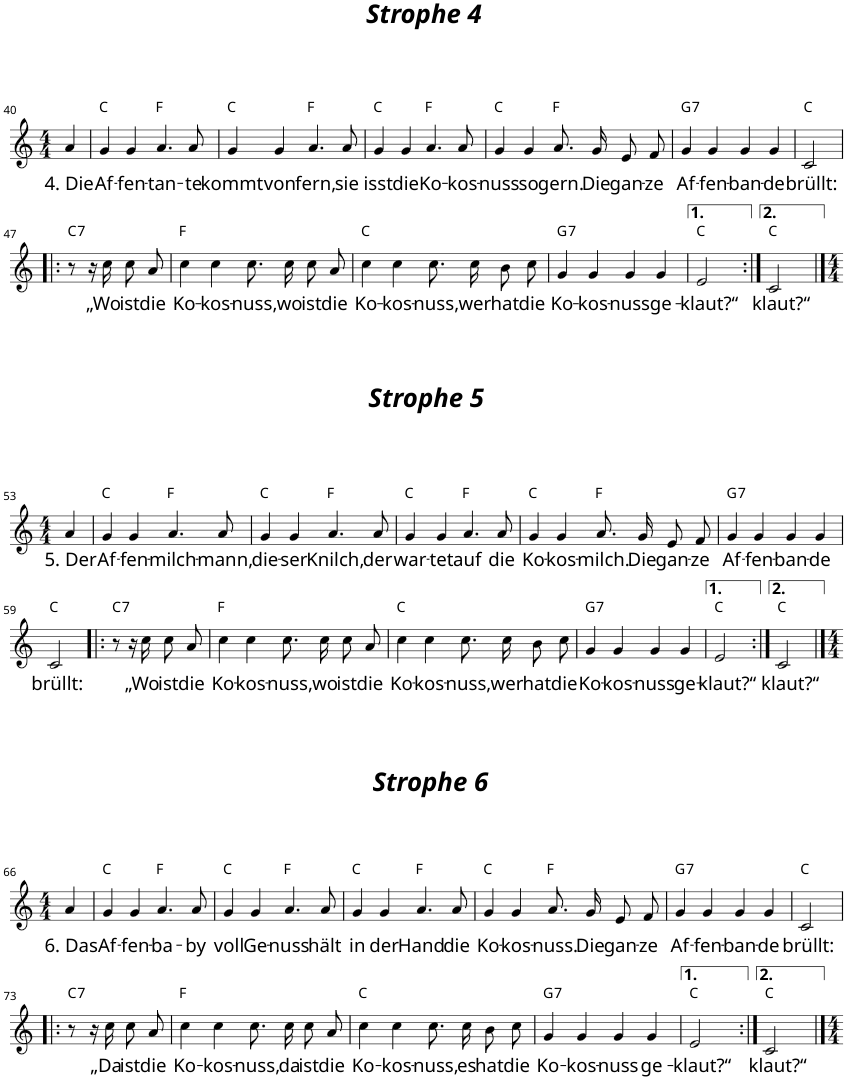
**kern	**text	**harte
*part1	*part1	*part1
*staff1	*staff1	*
*I"Soprano	*	*
*I'S.	*	*
!!LO:PB:g=z
*clefG2	*	*
*k[]	*	*
*M4/4	*	*
=40	=40	=40
!	!LO:LY:b	!
4a/	4. Die	.
=41	=41	=41
!	!LO:LY:b	!
4g/	Af-	C:maj
!	!LO:LY:b	!
4g/	-fen-	.
!	!LO:LY:b	!
4.a/	-tan-	F:maj
!	!LO:LY:b	!
8a/	-te	.
=42	=42	=42
!	!LO:LY:b	!
4g/	kommt	C:maj
!	!LO:LY:b	!
4g/	von	.
!	!LO:LY:b	!
4.a/	fern,	F:maj
!	!LO:LY:b	!
8a/	sie	.
=43	=43	=43
!	!LO:LY:b	!
4g/	isst	C:maj
!	!LO:LY:b	!
4g/	die	.
!	!LO:LY:b	!
4.a/	Ko-	F:maj
!	!LO:LY:b	!
8a/	-kos-	.
=44	=44	=44
!	!LO:LY:b	!
4g/	-nuss	C:maj
!	!LO:LY:b	!
4g/	so	.
!	!LO:LY:b	!
8.a/L	gern.	F:maj
!	!LO:LY:b	!
16g/Jk	Die	.
!	!LO:LY:b	!
8e/L	gan-	.
!	!LO:LY:b	!
8f/J	-ze	.
=45	=45	=45
!	!LO:LY:b	!LO:H:kt=7
4g/	Af-	G:7
!	!LO:LY:b	!
4g/	-fen-	.
!	!LO:LY:b	!
4g/	-ban-	.
!	!LO:LY:b	!
4g/	-de	.
=46	=46	=46
!	!LO:LY:b	!
2c/	brüllt:	C:maj
!!LO:LB:g=z
=47!|:	=47!|:	=47!|:
!	!	!LO:H:kt=7
8r	.	C:7
16r	.	.
!	!LO:LY:b	!
16cc\	„Wo	.
!	!LO:LY:b	!
8cc\L	ist	.
!	!LO:LY:b	!
8a\J	die	.
=48	=48	=48
!	!LO:LY:b	!
4cc\	Ko-	F:maj
!	!LO:LY:b	!
4cc\	-kos-	.
!	!LO:LY:b	!
8.cc\L	-nuss,	.
!	!LO:LY:b	!
16cc\Jk	wo	.
!	!LO:LY:b	!
8cc\L	ist	.
!	!LO:LY:b	!
8a\J	die	.
=49	=49	=49
!	!LO:LY:b	!
4cc\	Ko-	C:maj
!	!LO:LY:b	!
4cc\	-kos-	.
!	!LO:LY:b	!
8.cc\L	-nuss,	.
!	!LO:LY:b	!
16cc\Jk	wer	.
!	!LO:LY:b	!
8b\L	hat	.
!	!LO:LY:b	!
8cc\J	die	.
=50	=50	=50
!	!LO:LY:b	!LO:H:kt=7
4g/	Ko-	G:7
!	!LO:LY:b	!
4g/	-kos-	.
!	!LO:LY:b	!
4g/	-nuss	.
!	!LO:LY:b	!
4g/	ge-	.
=51	=51	=51
!	!LO:LY:b	!
2e/	-klaut?“	C:maj
=52:|!	=52:|!	=52:|!
!	!LO:LY:b	!
2c/	klaut?“	C:maj
!!LO:LB:g=z
==53	==53	==53
*M4/4	*	*
!	!LO:LY:b	!
4a/	5. Der	.
=54	=54	=54
!	!LO:LY:b	!
4g/	Af-	C:maj
!	!LO:LY:b	!
4g/	-fen-	.
!	!LO:LY:b	!
4.a/	-milch-	F:maj
!	!LO:LY:b	!
8a/	-mann,	.
=55	=55	=55
!	!LO:LY:b	!
4g/	die-	C:maj
!	!LO:LY:b	!
4g/	-ser	.
!	!LO:LY:b	!
4.a/	Knilch,	F:maj
!	!LO:LY:b	!
8a/	der	.
=56	=56	=56
!	!LO:LY:b	!
4g/	war-	C:maj
!	!LO:LY:b	!
4g/	-tet	.
!	!LO:LY:b	!
4.a/	auf	F:maj
!	!LO:LY:b	!
8a/	die	.
=57	=57	=57
!	!LO:LY:b	!
4g/	Ko-	C:maj
!	!LO:LY:b	!
4g/	-kos-	.
!	!LO:LY:b	!
8.a/L	-milch.	F:maj
!	!LO:LY:b	!
16g/Jk	Die	.
!	!LO:LY:b	!
8e/L	gan-	.
!	!LO:LY:b	!
8f/J	-ze	.
=58	=58	=58
!	!LO:LY:b	!LO:H:kt=7
4g/	Af-	G:7
!	!LO:LY:b	!
4g/	-fen-	.
!	!LO:LY:b	!
4g/	-ban-	.
!	!LO:LY:b	!
4g/	-de	.
!!LO:LB:g=z
=59	=59	=59
!	!LO:LY:b	!
2c/	brüllt:	C:maj
=60!|:	=60!|:	=60!|:
!	!	!LO:H:kt=7
8r	.	C:7
16r	.	.
!	!LO:LY:b	!
16cc\	„Wo	.
!	!LO:LY:b	!
8cc\L	ist	.
!	!LO:LY:b	!
8a\J	die	.
=61	=61	=61
!	!LO:LY:b	!
4cc\	Ko-	F:maj
!	!LO:LY:b	!
4cc\	-kos-	.
!	!LO:LY:b	!
8.cc\L	-nuss,	.
!	!LO:LY:b	!
16cc\Jk	wo	.
!	!LO:LY:b	!
8cc\L	ist	.
!	!LO:LY:b	!
8a\J	die	.
=62	=62	=62
!	!LO:LY:b	!
4cc\	Ko-	C:maj
!	!LO:LY:b	!
4cc\	-kos-	.
!	!LO:LY:b	!
8.cc\L	-nuss,	.
!	!LO:LY:b	!
16cc\Jk	wer	.
!	!LO:LY:b	!
8b\L	hat	.
!	!LO:LY:b	!
8cc\J	die	.
=63	=63	=63
!	!LO:LY:b	!LO:H:kt=7
4g/	Ko-	G:7
!	!LO:LY:b	!
4g/	-kos-	.
!	!LO:LY:b	!
4g/	-nuss	.
!	!LO:LY:b	!
4g/	ge-	.
=64	=64	=64
!	!LO:LY:b	!
2e/	-klaut?“	C:maj
=65:|!	=65:|!	=65:|!
!	!LO:LY:b	!
2c/	klaut?“	C:maj
!!LO:LB:g=z
==66	==66	==66
*M4/4	*	*
!	!LO:LY:b	!
4a/	6. Das	.
=67	=67	=67
!	!LO:LY:b	!
4g/	Af-	C:maj
!	!LO:LY:b	!
4g/	-fen-	.
!	!LO:LY:b	!
4.a/	-ba-	F:maj
!	!LO:LY:b	!
8a/	-by	.
=68	=68	=68
!	!LO:LY:b	!
4g/	voll	C:maj
!	!LO:LY:b	!
4g/	Ge-	.
!	!LO:LY:b	!
4.a/	-nuss	F:maj
!	!LO:LY:b	!
8a/	hält	.
=69	=69	=69
!	!LO:LY:b	!
4g/	in	C:maj
!	!LO:LY:b	!
4g/	der	.
!	!LO:LY:b	!
4.a/	Hand	F:maj
!	!LO:LY:b	!
8a/	die	.
=70	=70	=70
!	!LO:LY:b	!
4g/	Ko-	C:maj
!	!LO:LY:b	!
4g/	-kos-	.
!	!LO:LY:b	!
8.a/L	-nuss.	F:maj
!	!LO:LY:b	!
16g/Jk	Die	.
!	!LO:LY:b	!
8e/L	gan-	.
!	!LO:LY:b	!
8f/J	-ze	.
=71	=71	=71
!	!LO:LY:b	!LO:H:kt=7
4g/	Af-	G:7
!	!LO:LY:b	!
4g/	-fen-	.
!	!LO:LY:b	!
4g/	-ban-	.
!	!LO:LY:b	!
4g/	-de	.
=72	=72	=72
!	!LO:LY:b	!
2c/	brüllt:	C:maj
!!LO:LB:g=z
=73!|:	=73!|:	=73!|:
!	!	!LO:H:kt=7
8r	.	C:7
16r	.	.
!	!LO:LY:b	!
16cc\	„Da	.
!	!LO:LY:b	!
8cc\L	ist	.
!	!LO:LY:b	!
8a\J	die	.
=74	=74	=74
!	!LO:LY:b	!
4cc\	Ko-	F:maj
!	!LO:LY:b	!
4cc\	-kos-	.
!	!LO:LY:b	!
8.cc\L	-nuss,	.
!	!LO:LY:b	!
16cc\Jk	da	.
!	!LO:LY:b	!
8cc\L	ist	.
!	!LO:LY:b	!
8a\J	die	.
=75	=75	=75
!	!LO:LY:b	!
4cc\	Ko-	C:maj
!	!LO:LY:b	!
4cc\	-kos-	.
!	!LO:LY:b	!
8.cc\L	-nuss,	.
!	!LO:LY:b	!
16cc\Jk	es	.
!	!LO:LY:b	!
8b\L	hat	.
!	!LO:LY:b	!
8cc\J	die	.
=76	=76	=76
!	!LO:LY:b	!LO:H:kt=7
4g/	Ko-	G:7
!	!LO:LY:b	!
4g/	-kos-	.
!	!LO:LY:b	!
4g/	-nuss	.
!	!LO:LY:b	!
4g/	ge-	.
=77	=77	=77
!	!LO:LY:b	!
2e/	-klaut?“	C:maj
=78:|!	=78:|!	=78:|!
!	!LO:LY:b	!
2c/	klaut?“	C:maj
==	==	==
*-	*-	*-
